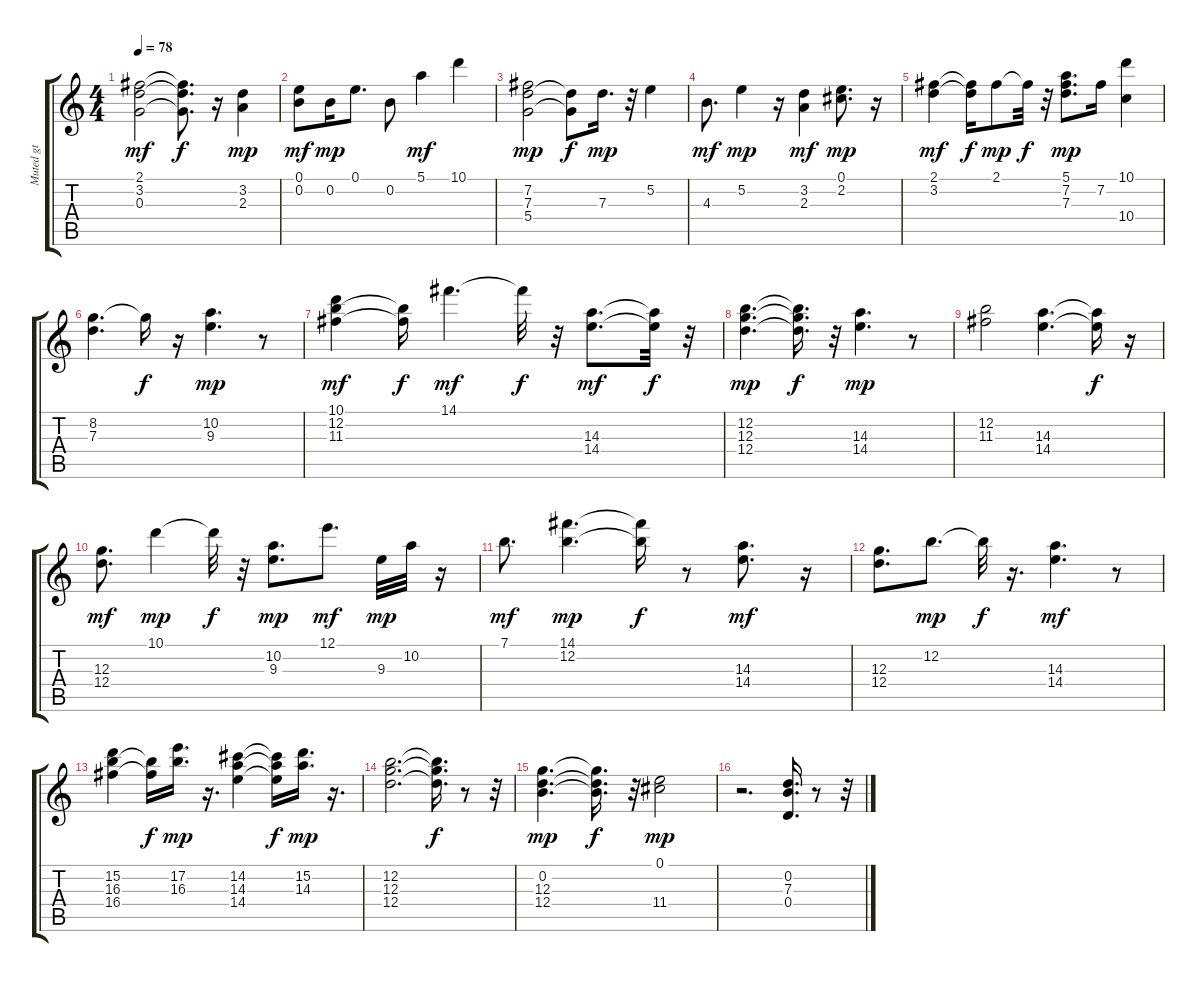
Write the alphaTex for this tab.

\track ("Muted gt" "Muted gt") {instrument electricguitarmuted}
\staff {score tabs}
\tuning (E4 B3 G3 D3 A2 E2) {hide}
\ts (4 4)
\tempo 78
\clef g2
\ks c
(2.1 3.2 0.3).2{dy mf} (2.1{t} 3.2{t} 0.3{t}).8{d dy f} r.16 (3.2 2.3).4{dy mp} |
(0.1 0.2).8{dy mf} 0.2.16{dy mp} 0.1.8{d} 0.2.8 5.1.4{dy mf} 10.1.4 |
(7.2 7.3 5.4).2{dy mp} (7.3{t} 5.4{t}).8{dy f} 7.3.16{d dy mp} r.32 5.2.4 |
4.3.8{d dy mf} 5.2.4{dy mp} r.16 (3.2 2.3).4{dy mf} (0.1 2.2).8{d dy mp} r.16 |
(2.1 3.2).4{dy mf} (2.1{t} 3.2{t}).16{dy f} 2.1.8{dy mp} 2.1{t}.32{dy f} r.32 (5.1 7.2 7.3).8{d dy mp} 7.2.16 (10.1 10.4).4 |
(8.2 7.3).4{d} 8.2{t}.16{dy f} r.16 (10.2 9.3).4{d dy mp} r.8 |
(10.1 12.2 11.3).4{dy mf} (12.2{t} 11.3{t}).16{dy f} 14.1.4{d dy mf} 14.1{t}.32{dy f} r.32 (14.3 14.4).8{d dy mf} (14.3{t} 14.4{t}).32{dy f} r.32 |
(12.2 12.3 12.4).4{d dy mp} (12.2{t} 12.3{t} 12.4{t}).16{d dy f} r.32 (14.3 14.4).4{d dy mp} r.8 |
(12.2 11.3).2 (14.3 14.4).4{d} (14.3{t} 14.4{t}).16{dy f} r.16 |
(12.3 12.4).8{d dy mf} 10.1.4{dy mp} 10.1{t}.32{dy f} r.32 (10.2 9.3).8{d dy mp} 12.1.8{d dy mf} 9.3.32{dy mp} 10.2.32 r.16 |
7.1.8{d dy mf} (14.1 12.2).4{d dy mp} (14.1{t} 12.2{t}).16{dy f} r.8 (14.3 14.4).8{d dy mf} r.16 |
(12.3 12.4).8{d} 12.2.8{d dy mp} 12.2{t}.32{dy f} r.16{d} (14.3 14.4).4{d dy mf} r.8 |
(15.2 16.3 16.4).4 (16.3{t} 16.4{t}).16{dy f} (17.2 16.3).16{d dy mp} r.16{d} (14.2 14.3 14.4).4 (14.2{t} 14.3{t} 14.4{t}).16{dy f} (15.2 14.3).16{d dy mp} r.16{d} |
(12.2 12.3 12.4).2{d} (12.2{t} 12.3{t} 12.4{t}).16{d dy f} r.8 r.32 |
(0.2 12.3 12.4).4{d dy mp} (0.2{t} 12.3{t} 12.4{t}).16{d dy f} r.32 (0.1 11.4).2{dy mp} |
r.2{d} (0.2 7.3 0.4).16{d} r.8 r.32
